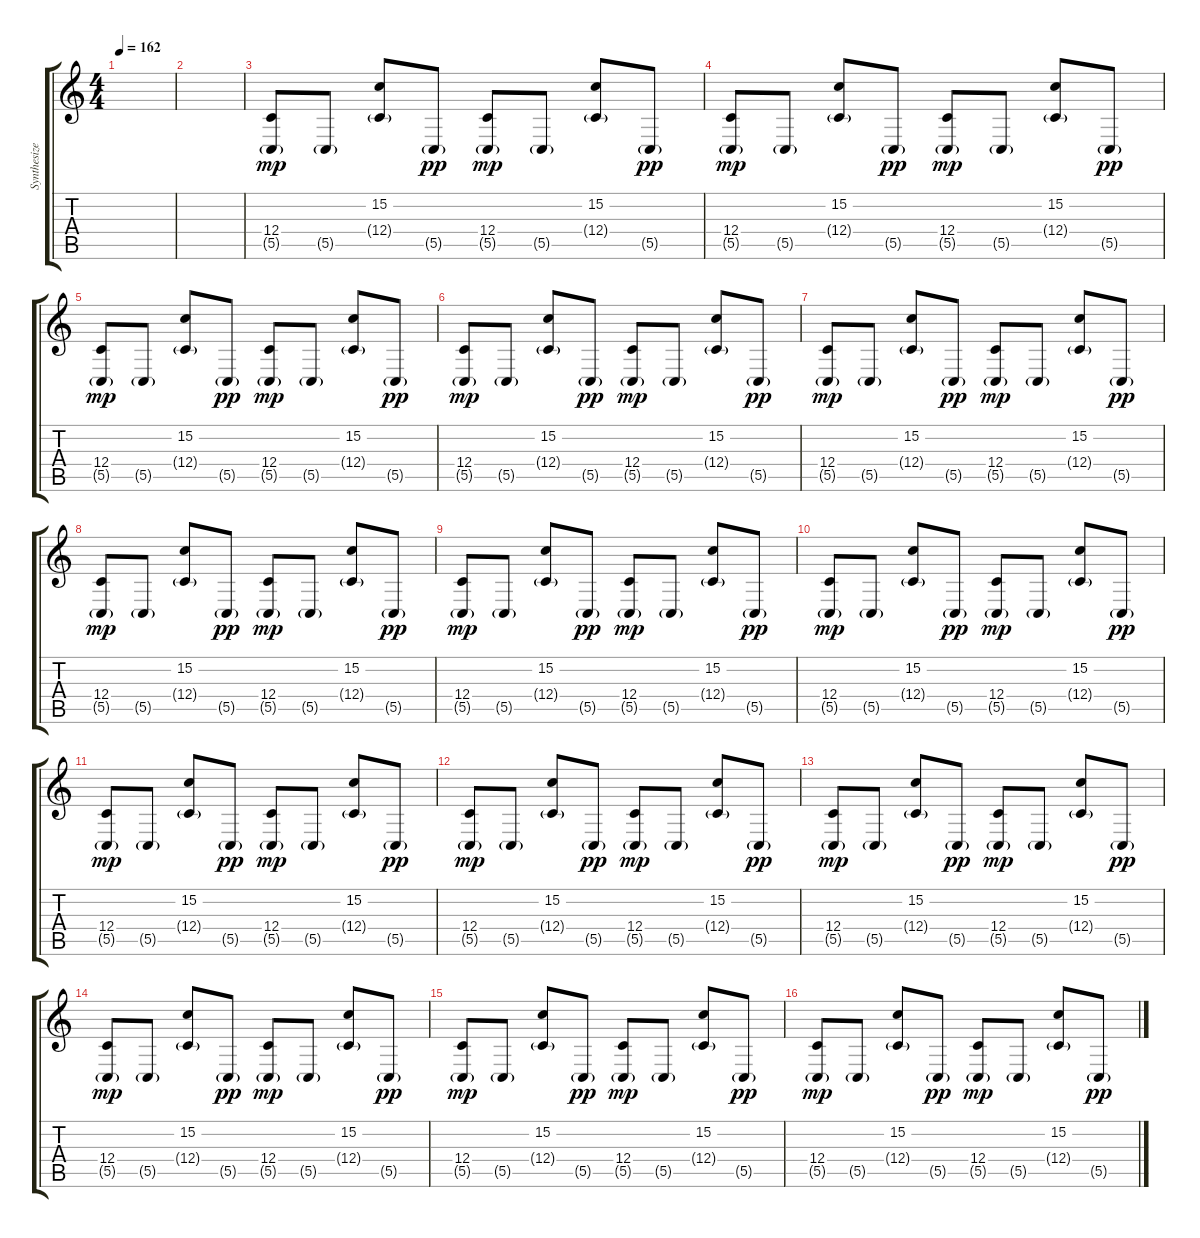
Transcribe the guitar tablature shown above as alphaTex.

\track ("Synthesizer / Piano" "Synthesize") {instrument recorder}
\staff {score tabs}
\tuning (D4 A3 F3 C3 G2 C2) {hide}
\ts (4 4)
\tempo 162
\clef g2
\ks c
|
|
(12.4 5.5{g}).8{dy mp volume 10 balance 8 instrument recorder} 5.5{g}.8 (15.2 12.4{g}).8 5.5{g}.8{dy pp} (12.4 5.5{g}).8{dy mp} 5.5{g}.8 (15.2 12.4{g}).8 5.5{g}.8{dy pp} |
(12.4 5.5{g}).8{dy mp} 5.5{g}.8 (15.2 12.4{g}).8 5.5{g}.8{dy pp} (12.4 5.5{g}).8{dy mp} 5.5{g}.8 (15.2 12.4{g}).8 5.5{g}.8{dy pp} |
(12.4 5.5{g}).8{dy mp} 5.5{g}.8 (15.2 12.4{g}).8 5.5{g}.8{dy pp} (12.4 5.5{g}).8{dy mp} 5.5{g}.8 (15.2 12.4{g}).8 5.5{g}.8{dy pp} |
(12.4 5.5{g}).8{dy mp} 5.5{g}.8 (15.2 12.4{g}).8 5.5{g}.8{dy pp} (12.4 5.5{g}).8{dy mp} 5.5{g}.8 (15.2 12.4{g}).8 5.5{g}.8{dy pp} |
(12.4 5.5{g}).8{dy mp} 5.5{g}.8 (15.2 12.4{g}).8 5.5{g}.8{dy pp} (12.4 5.5{g}).8{dy mp} 5.5{g}.8 (15.2 12.4{g}).8 5.5{g}.8{dy pp} |
(12.4 5.5{g}).8{dy mp} 5.5{g}.8 (15.2 12.4{g}).8 5.5{g}.8{dy pp} (12.4 5.5{g}).8{dy mp} 5.5{g}.8 (15.2 12.4{g}).8 5.5{g}.8{dy pp} |
(12.4 5.5{g}).8{dy mp} 5.5{g}.8 (15.2 12.4{g}).8 5.5{g}.8{dy pp} (12.4 5.5{g}).8{dy mp} 5.5{g}.8 (15.2 12.4{g}).8 5.5{g}.8{dy pp} |
(12.4 5.5{g}).8{dy mp} 5.5{g}.8 (15.2 12.4{g}).8 5.5{g}.8{dy pp} (12.4 5.5{g}).8{dy mp} 5.5{g}.8 (15.2 12.4{g}).8 5.5{g}.8{dy pp} |
(12.4 5.5{g}).8{dy mp} 5.5{g}.8 (15.2 12.4{g}).8 5.5{g}.8{dy pp} (12.4 5.5{g}).8{dy mp} 5.5{g}.8 (15.2 12.4{g}).8 5.5{g}.8{dy pp} |
(12.4 5.5{g}).8{dy mp} 5.5{g}.8 (15.2 12.4{g}).8 5.5{g}.8{dy pp} (12.4 5.5{g}).8{dy mp} 5.5{g}.8 (15.2 12.4{g}).8 5.5{g}.8{dy pp} |
(12.4 5.5{g}).8{dy mp} 5.5{g}.8 (15.2 12.4{g}).8 5.5{g}.8{dy pp} (12.4 5.5{g}).8{dy mp} 5.5{g}.8 (15.2 12.4{g}).8 5.5{g}.8{dy pp} |
(12.4 5.5{g}).8{dy mp} 5.5{g}.8 (15.2 12.4{g}).8 5.5{g}.8{dy pp} (12.4 5.5{g}).8{dy mp} 5.5{g}.8 (15.2 12.4{g}).8 5.5{g}.8{dy pp} |
(12.4 5.5{g}).8{dy mp} 5.5{g}.8 (15.2 12.4{g}).8 5.5{g}.8{dy pp} (12.4 5.5{g}).8{dy mp} 5.5{g}.8 (15.2 12.4{g}).8 5.5{g}.8{dy pp} |
(12.4 5.5{g}).8{dy mp} 5.5{g}.8 (15.2 12.4{g}).8 5.5{g}.8{dy pp} (12.4 5.5{g}).8{dy mp} 5.5{g}.8 (15.2 12.4{g}).8 5.5{g}.8{dy pp}
